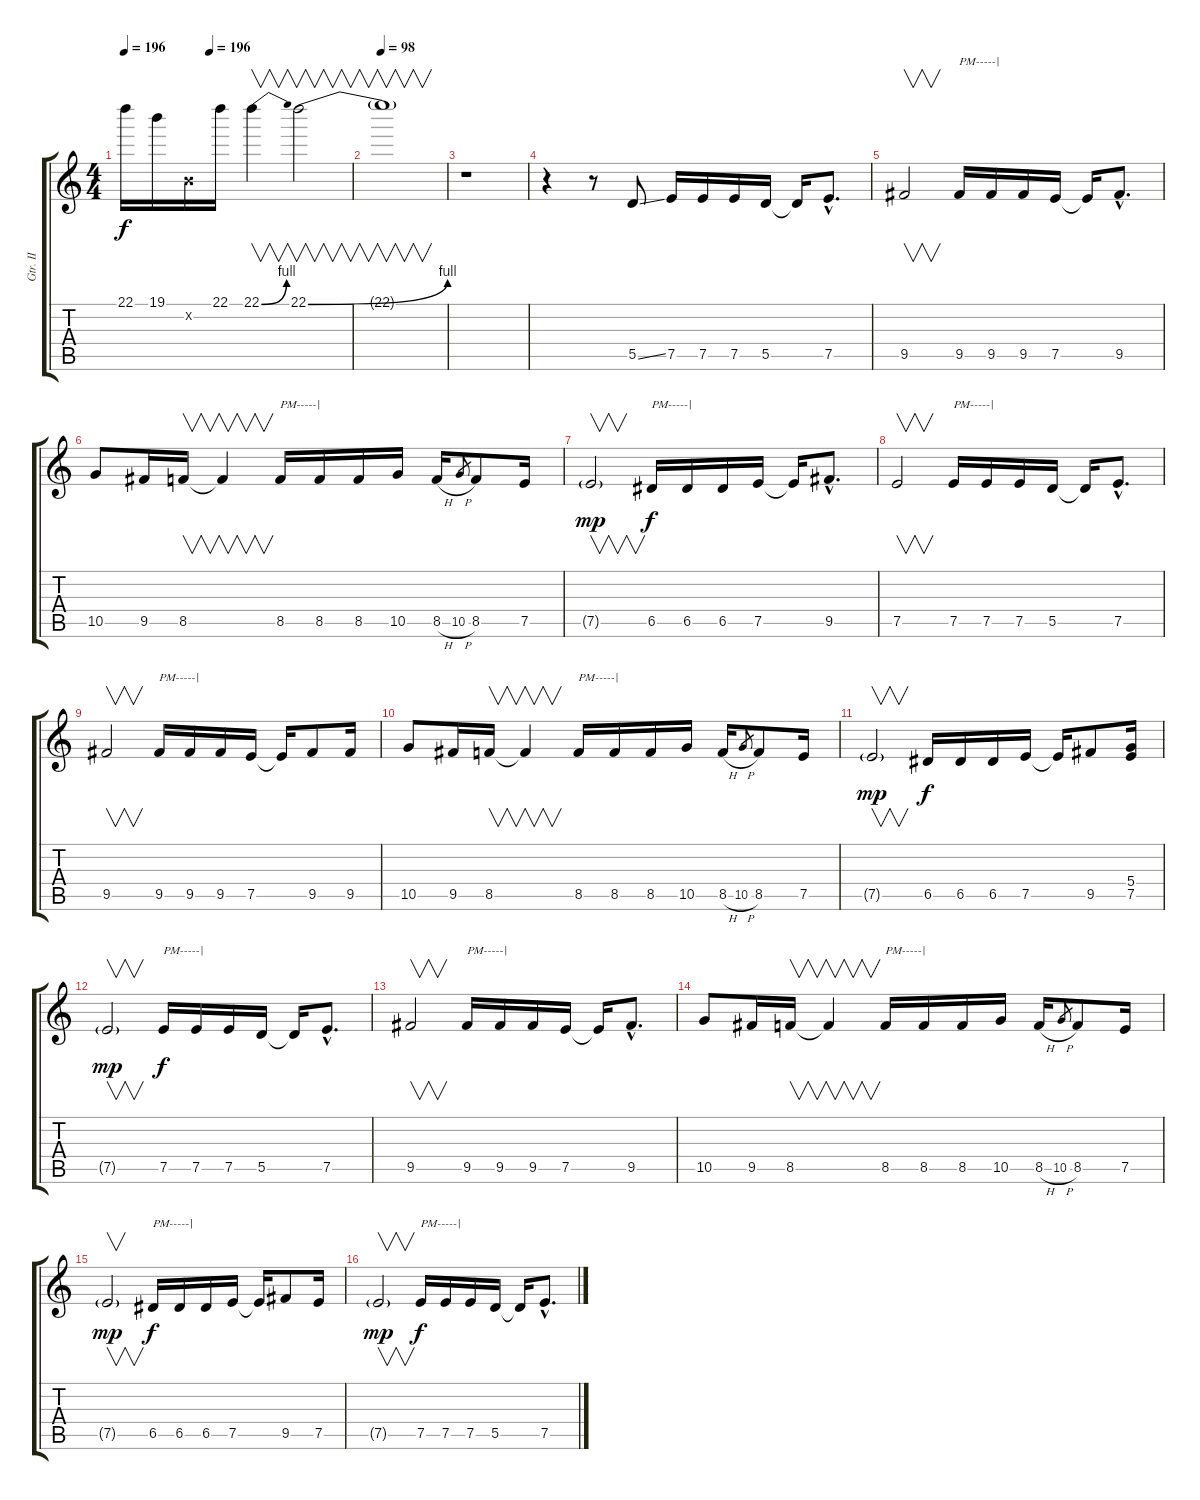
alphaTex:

\track ("Gtr. II" "Gtr. II") {instrument distortionguitar}
\staff {score tabs}
\tuning (E4 B3 G3 D3 A2 E2) {hide}
\ts (4 4)
\tempo 196
\tempo (196 0.375)
\clef g2
\ks c
22.1.16{dy f} 19.1.16 0.2{x}.16 22.1.16 22.1{be (bend 0 0 60 4)}.4{v} 22.1{be (bend 0 0 60 4)}.2{v} |
\tempo 98
22.1{t}.1{v volume 12} |
r.1 |
r.4 r.8 5.5{ss}.8 7.5.16 7.5.16 7.5.16 5.5.16 5.5{t}.16 7.5{hac}.8{d} |
9.5.2{v} 9.5.16{txt "PM-----|"} 9.5.16 9.5.16 7.5.16 7.5{t}.16 9.5{hac}.8{d} |
10.5.8 9.5.16 8.5.16{v} 8.5{t}.4{v} 8.5.16{txt "PM-----|"} 8.5.16 8.5.16 10.5.16 8.5{h}.16 10.5{h}.8{gr} 8.5.8 7.5.16 |
7.5{g}.2{v dy mp} 6.5.16{txt "PM-----|" dy f} 6.5.16 6.5.16 7.5.16 7.5{t}.16 9.5{hac}.8{d} |
7.5.2{v} 7.5.16{txt "PM-----|"} 7.5.16 7.5.16 5.5.16 5.5{t}.16 7.5{hac}.8{d} |
9.5.2{v} 9.5.16{txt "PM-----|"} 9.5.16 9.5.16 7.5.16 7.5{t}.16 9.5.8 9.5.16 |
10.5.8 9.5.16 8.5.16{v} 8.5{t}.4{v} 8.5.16{txt "PM-----|"} 8.5.16 8.5.16 10.5.16 8.5{h}.16 10.5{h}.8{gr} 8.5.8 7.5.16 |
7.5{g}.2{v dy mp} 6.5.16{dy f} 6.5.16 6.5.16 7.5.16 7.5{t}.16 9.5.8 (5.4 7.5).16 |
7.5{g}.2{v dy mp} 7.5.16{txt "PM-----|" dy f} 7.5.16 7.5.16 5.5.16 5.5{t}.16 7.5{hac}.8{d} |
9.5.2{v} 9.5.16{txt "PM-----|"} 9.5.16 9.5.16 7.5.16 7.5{t}.16 9.5{hac}.8{d} |
10.5.8 9.5.16 8.5.16{v} 8.5{t}.4{v} 8.5.16{txt "PM-----|"} 8.5.16 8.5.16 10.5.16 8.5{h}.16 10.5{h}.8{gr} 8.5.8 7.5.16 |
7.5{g}.2{v dy mp} 6.5.16{txt "PM-----|" dy f} 6.5.16 6.5.16 7.5.16 7.5{t}.16 9.5.8 7.5.16 |
7.5{g}.2{v dy mp} 7.5.16{txt "PM-----|" dy f} 7.5.16 7.5.16 5.5.16 5.5{t}.16 7.5{hac}.8{d}
